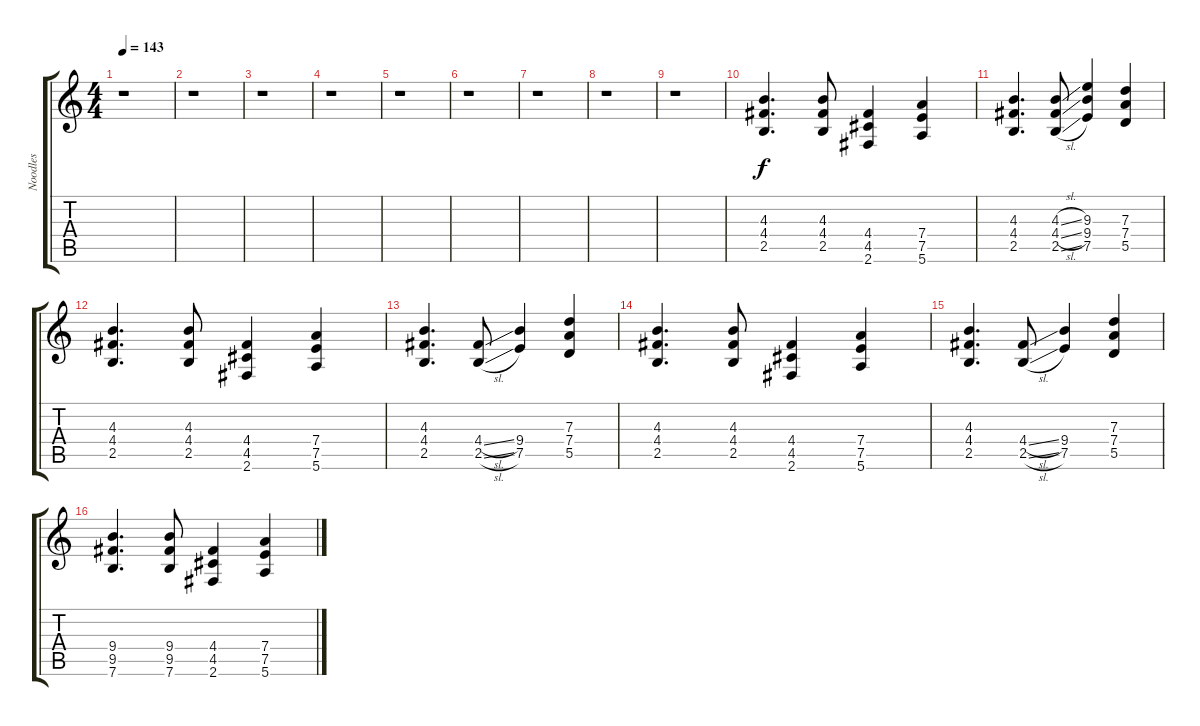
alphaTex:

\track ("Noodles" "Noodles") {instrument overdrivenguitar}
\staff {score tabs}
\tuning (E4 B3 G3 D3 A2 E2) {hide}
\ts (4 4)
\tempo 143
\clef g2
\ks c
r.1{dy f instrument overdrivenguitar} |
r.1 |
r.1 |
r.1 |
r.1 |
r.1 |
r.1 |
r.1 |
r.1 |
(4.3 4.4 2.5).4{d} (4.3 4.4 2.5).8 (4.4 4.5 2.6).4 (7.4 7.5 5.6).4 |
(4.3 4.4 2.5).4{d} (4.3{sl} 4.4{sl} 2.5{sl}).8 (9.3 9.4 7.5).4 (7.3 7.4 5.5).4 |
(4.3 4.4 2.5).4{d} (4.3 4.4 2.5).8 (4.4 4.5 2.6).4 (7.4 7.5 5.6).4 |
(4.3 4.4 2.5).4{d} (4.4{sl} 2.5{sl}).8 (9.4 7.5).4 (7.3 7.4 5.5).4 |
(4.3 4.4 2.5).4{d} (4.3 4.4 2.5).8 (4.4 4.5 2.6).4 (7.4 7.5 5.6).4 |
(4.3 4.4 2.5).4{d} (4.4{sl} 2.5{sl}).8 (9.4 7.5).4 (7.3 7.4 5.5).4 |
(9.4 9.5 7.6).4{d} (9.4 9.5 7.6).8 (4.4 4.5 2.6).4 (7.4 7.5 5.6).4
